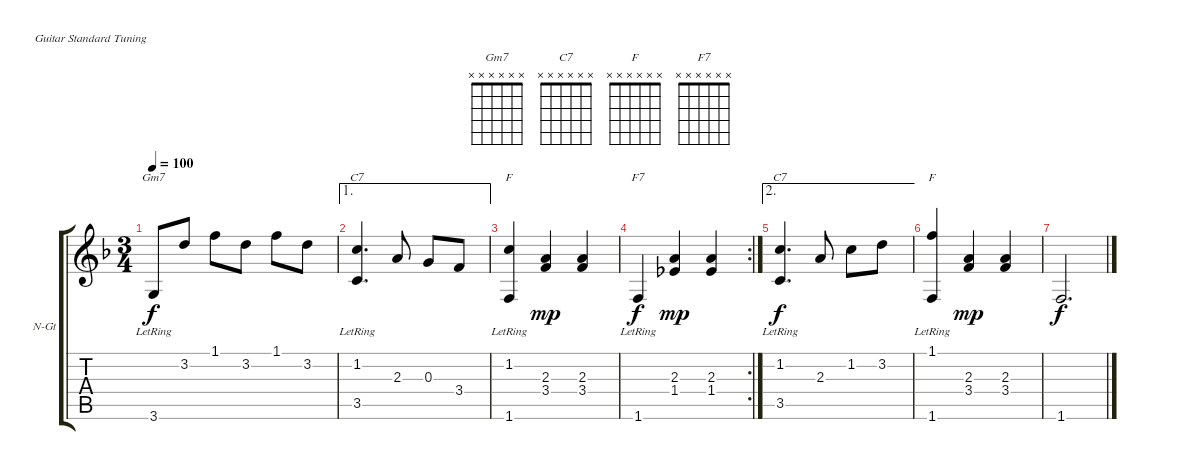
\bracketExtendMode groupsimilarinstruments
\firstSystemTrackNameOrientation horizontal
\otherSystemsTrackNameOrientation horizontal
\track ("Violão de Nylon" "N-Gt") {instrument acousticguitarnylon}
\staff {score tabs}
\tuning (E4 B3 G3 D3 A2 E2)
\chord ("Gm7" x x x x x x)
\chord ("C7" x x x x x x)
\chord ("F" x x x x x x)
\chord ("F7" x x x x x x)
\ts (3 4)
\tempo 100
\clef g2
\ks f
3.6{lr}.8{ch "Gm7" dy f} 3.2.8 1.1.8 3.2.8 1.1.8 3.2.8 |
\ae 1
(1.2 3.5{lr}).4{d ch "C7"} 2.3.8 0.3.8 3.4.8 |
(1.2 1.6{lr}).4{ch "F"} (2.3 3.4).4{dy mp} (2.3 3.4).4 |
\rc 2
1.6{lr}.4{ch "F7" dy f} (2.3 1.4).4{dy mp} (2.3 1.4).4 |
\ae 2
(1.2 3.5{lr}).4{d ch "C7" dy f} 2.3.8 1.2.8 3.2.8 |
(1.1 1.6{lr}).4{ch "F"} (2.3 3.4).4{dy mp} (2.3 3.4).4 |
1.6.2{d dy f}
